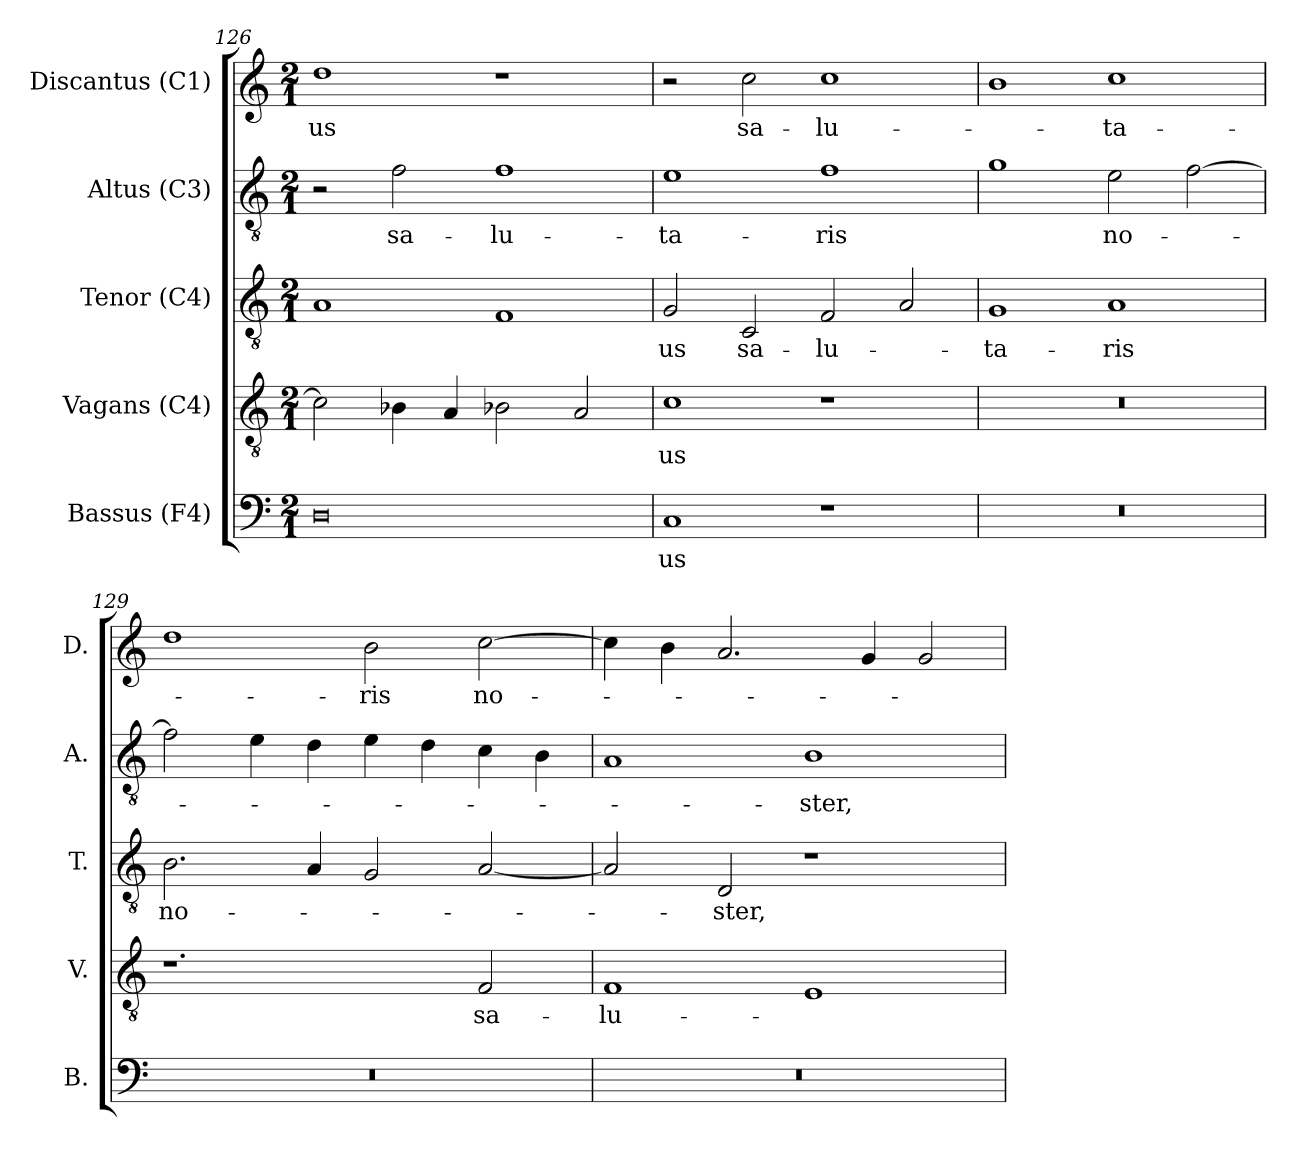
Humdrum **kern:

**kern	**text	**kern	**text	**kern	**text	**kern	**text	**kern	**text
*part5	*part5	*part4	*part4	*part3	*part3	*part2	*part2	*part1	*part1
*staff5	*staff5	*staff4	*staff4	*staff3	*staff3	*staff2	*staff2	*staff1	*staff1
*I"Bassus (F4)	*	*I"Vagans (C4)	*	*I"Tenor (C4)	*	*I"Altus (C3)	*	*I"Discantus (C1)	*
*I'B.	*	*I'V.	*	*I'T.	*	*I'A.	*	*I'D.	*
*clefF4	*	*clefGv2	*	*clefGv2	*	*clefGv2	*	*clefG2	*
*	*	*ITrd7c12	*	*ITrd7c12	*	*ITrd7c12	*	*	*
*k[]	*	*k[]	*	*k[]	*	*k[]	*	*k[]	*
*C:	*	*C:	*	*C:	*	*C:	*	*C:	*
*M2/1	*	*M2/1	*	*M2/1	*	*M2/1	*	*M2/1	*
=126	=126	=126	=126	=126	=126	=126	=126	=126	=126
!	!	!	!	!	!	!	!	!	!LO:LY:b:color=#000000
0Di	.	2Ci\]	.	1AAi	.	2r	.	1ddi	-us
!	!	!	!	!	!	!	!LO:LY:b:color=#000000	!	!
.	.	4BB-i\	.	.	.	2Fi\	sa-	.	.
.	.	4AAi/	.	.	.	.	.	.	.
!	!	!	!	!	!	!	!LO:LY:b:color=#000000	!	!
.	.	2BB-Xi\	.	1FFi	.	1Fi	-lu-	1r	.
.	.	2AAi/	.	.	.	.	.	.	.
=127	=127	=127	=127	=127	=127	=127	=127	=127	=127
!	!LO:LY:b:color=#000000	!	!	!	!	!	!	!	!
!	!	!	!LO:LY:b:color=#000000	!	!	!	!	!	!
!	!	!	!	!	!LO:LY:b:color=#000000	!	!	!	!
!	!	!	!	!	!	!	!LO:LY:b:color=#000000	!	!
1Ci	-us	1Ci	-us	2GGi/	-us	1Ei	-ta-	2r	.
!	!	!	!	!	!LO:LY:b:color=#000000	!	!	!	!
!	!	!	!	!	!	!	!	!	!LO:LY:b:color=#000000
.	.	.	.	2CCi/	sa-	.	.	2cci\	sa-
!	!	!	!	!	!LO:LY:b:color=#000000	!	!	!	!
!	!	!	!	!	!	!	!LO:LY:b:color=#000000	!	!
!	!	!	!	!	!	!	!	!	!LO:LY:b:color=#000000
1r	.	1r	.	2FFi/	-lu-	1Fi	-ris	1cci	-lu-
.	.	.	.	2AAi/	.	.	.	.	.
!!LO:LB:g=z
=128	=128	=128	=128	=128	=128	=128	=128	=128	=128
!LO:N:vis=1	!	!LO:N:vis=1	!	!	!	!	!	!	!
!	!	!	!	!	!LO:LY:b:color=#000000	!	!	!	!
0r	.	0r	.	1GGi	-ta-	1Gi	.	1bi	.
!	!	!	!	!	!LO:LY:b:color=#000000	!	!	!	!
!	!	!	!	!	!	!	!LO:LY:b:color=#000000	!	!
!	!	!	!	!	!	!	!	!	!LO:LY:b:color=#000000
.	.	.	.	1AAi	-ris	2Ei\	no-	1cci	-ta-
.	.	.	.	.	.	[2Fi\	.	.	.
=129	=129	=129	=129	=129	=129	=129	=129	=129	=129
!LO:N:vis=1	!	!	!	!	!	!	!	!	!
!	!	!	!	!	!LO:LY:b:color=#000000	!	!	!	!
0r	.	1.r	.	2.BBi\	no-	2Fi\]	.	1ddi	.
.	.	.	.	.	.	4Ei\	.	.	.
.	.	.	.	4AAi/	.	4Di\	.	.	.
!	!	!	!	!	!	!	!	!	!LO:LY:b:color=#000000
.	.	.	.	2GGi/	.	4Ei\	.	2bi\	-ris
.	.	.	.	.	.	4Di\	.	.	.
!	!	!	!LO:LY:b:color=#000000	!	!	!	!	!	!
!	!	!	!	!	!	!	!	!	!LO:LY:b:color=#000000
.	.	2FFi/	sa-	[2AAi/	.	4Ci\	.	[2cci\	no-
.	.	.	.	.	.	4BBi\	.	.	.
=130	=130	=130	=130	=130	=130	=130	=130	=130	=130
!LO:N:vis=1	!	!	!	!	!	!	!	!	!
!	!	!	!LO:LY:b:color=#000000	!	!	!	!	!	!
0r	.	1FFi	-lu-	2AAi/]	.	1AAi	.	4cci\]	.
.	.	.	.	.	.	.	.	4bi\	.
!	!	!	!	!	!LO:LY:b:color=#000000	!	!	!	!
.	.	.	.	2DDi/	-ster,	.	.	2.ai/	.
!	!	!	!	!	!	!	!LO:LY:b:color=#000000	!	!
.	.	1EEi	.	1r	.	1BBi	-ster,	.	.
.	.	.	.	.	.	.	.	4gi/	.
.	.	.	.	.	.	.	.	2gi/	.
=	=	=	=	=	=	=	=	=	=
*-	*-	*-	*-	*-	*-	*-	*-	*-	*-
